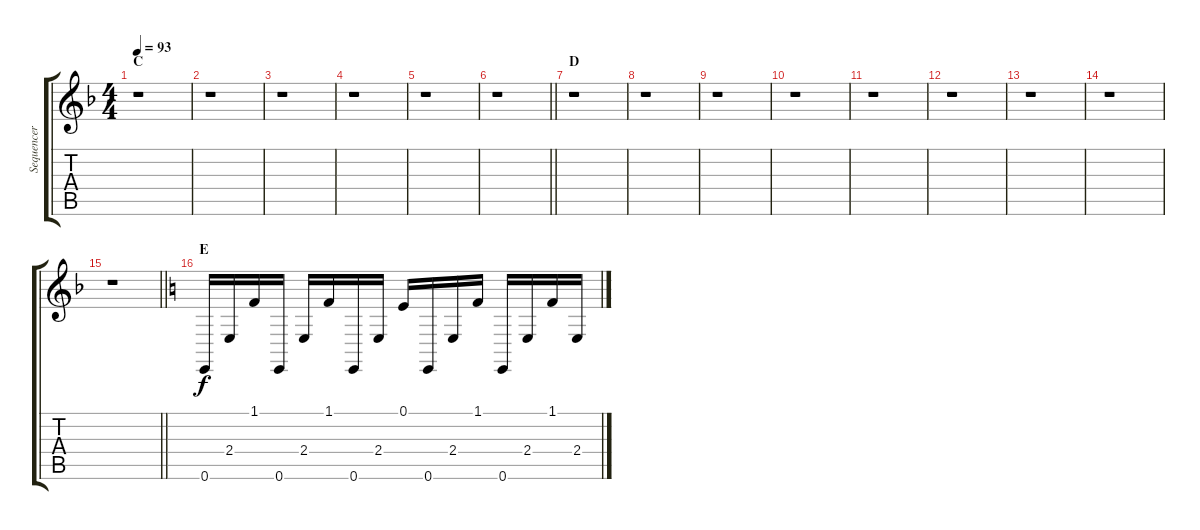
\track ("Sequencer" "Sequencer") {instrument lead2sawtooth}
\staff {score tabs}
\tuning (E4 B3 G3 D3 A2 E2) {hide}
\ts (4 4)
\section ("" "C")
\tempo 93
\clef g2
\ks f
r.1{dy f} |
r.1 |
r.1 |
r.1 |
r.1 |
\barLineRight lightlight
r.1 |
\section ("" "D")
r.1 |
r.1 |
r.1 |
r.1 |
r.1 |
r.1 |
r.1 |
r.1 |
\barLineRight lightlight
r.1 |
\section ("" "E")
\ks c
0.6.16 2.4.16 1.1.16 0.6.16 2.4.16 1.1.16 0.6.16 2.4.16 0.1.16 0.6.16 2.4.16 1.1.16 0.6.16 2.4.16 1.1.16 2.4.16
